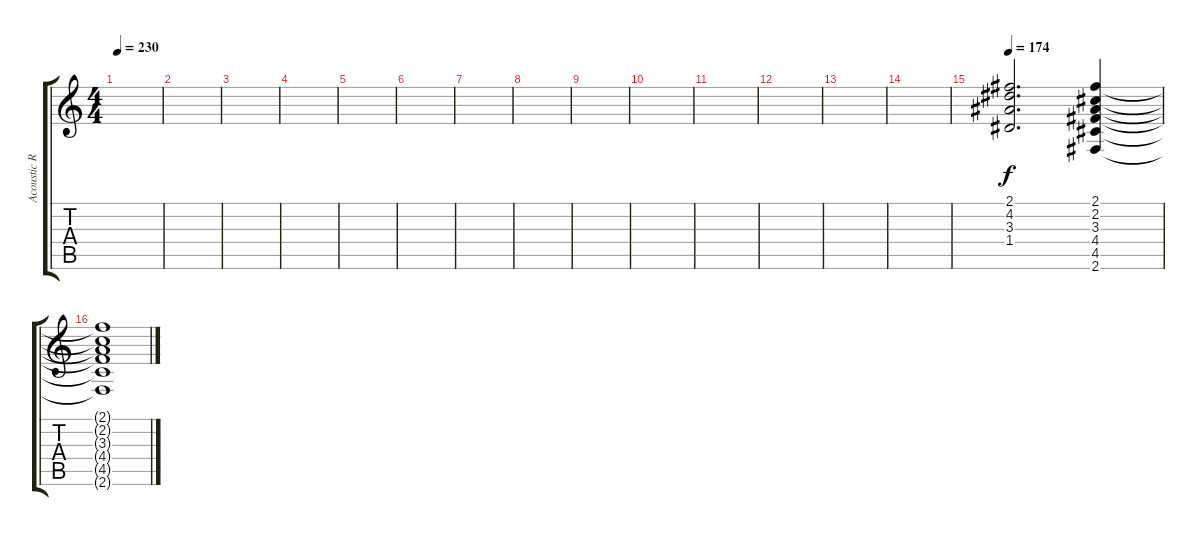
\track ("Acoustic Rhythm" "Acoustic R") {instrument acousticguitarnylon}
\staff {score tabs}
\tuning (E4 B3 G3 D3 A2 E2) {hide}
\ts (4 4)
\tempo 230
\clef g2
\ks c
|
|
|
|
|
|
|
|
|
|
|
|
|
|
\tempo 174
(2.1 4.2 3.3 1.4).2{d} (2.1 2.2 3.3 4.4 4.5 2.6).4 |
(2.1{t} 2.2{t} 3.3{t} 4.4{t} 4.5{t} 2.6{t}).1
